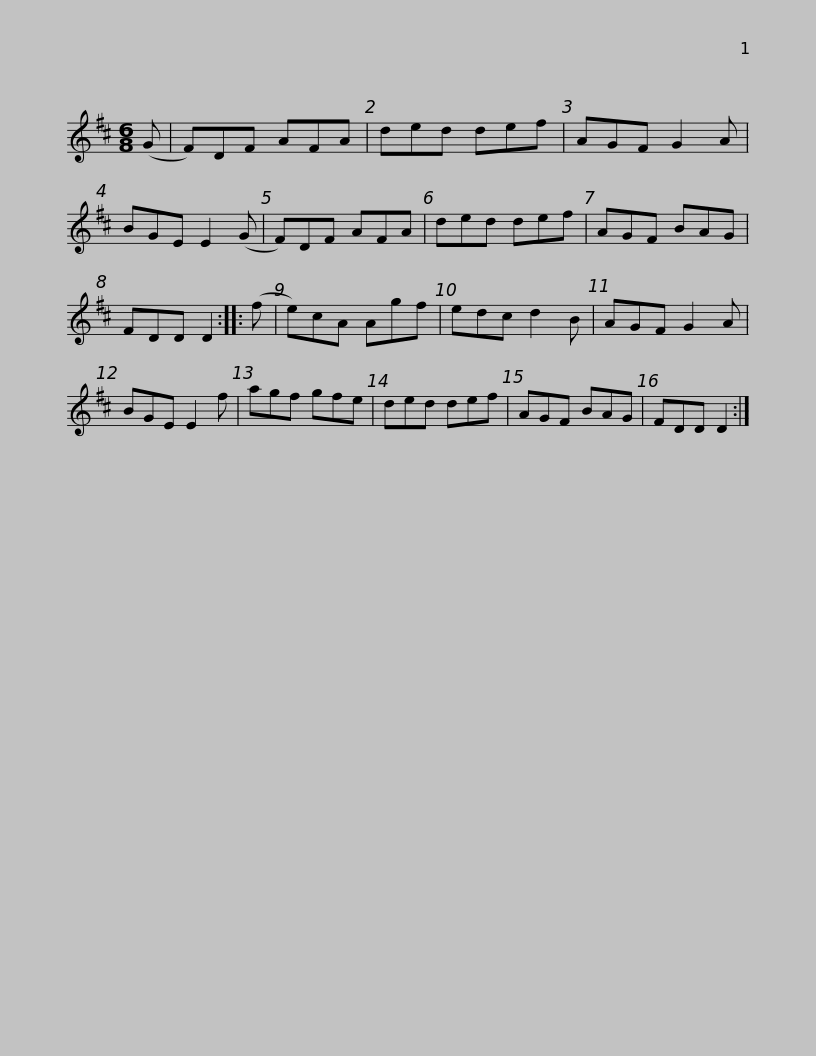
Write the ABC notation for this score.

X:1
L:1/8
M:6/8
I:linebreak $
K:D
V:1 treble
V:1
 (G | F)DF AFA | ded def | AGF G2 A | BGE E2 (G | %5
 F)DF AFA | ded def | AGF BAG |$ FDD D2 :: (f | %10
 e)cA Agf | edc d2 B | AGF G2 A | BGE E2 f | agf gfe | %15
 ded def |$ AGF BAG | FDD D2 :| %18
